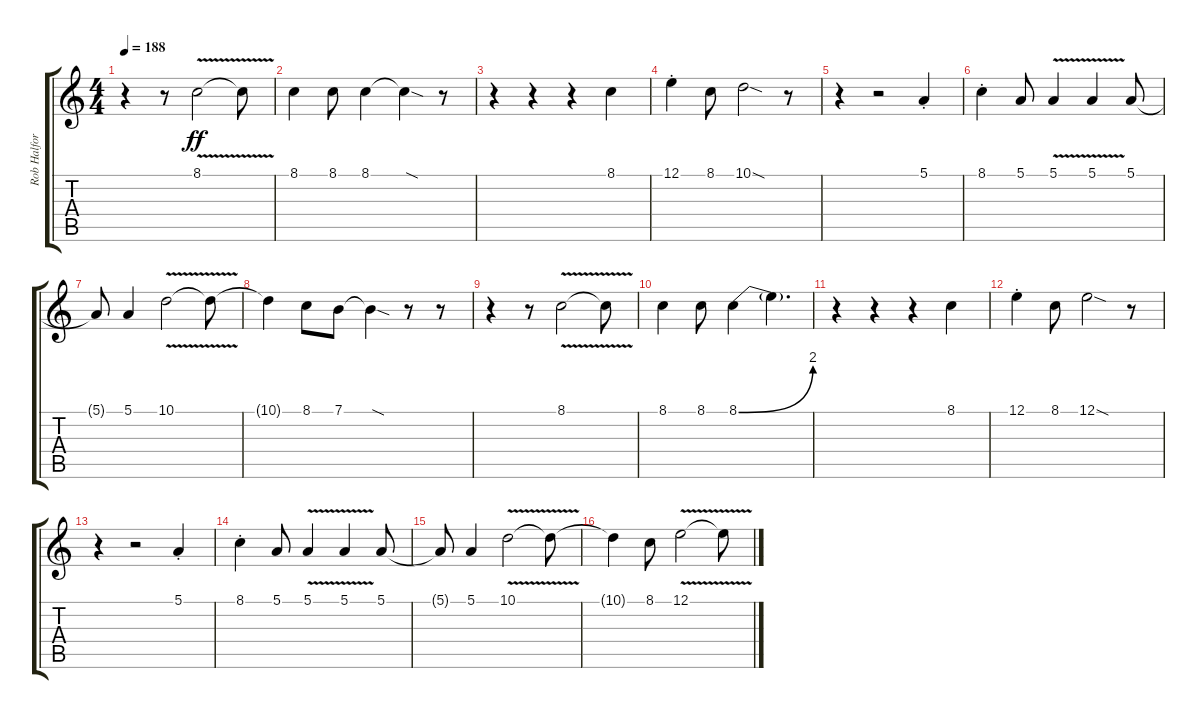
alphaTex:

\track ("Rob Halford" "Rob Halfor") {instrument violin}
\staff {score tabs}
\tuning (E4 B3 G3 D3 A2 E2) {hide}
\ts (4 4)
\tempo 188
\clef g2
\ks c
r.4{dy ff} r.8 8.1{v}.2 8.1{t}.8 |
8.1.4 8.1.8 8.1.4 8.1{sod t}.4 r.8 |
r.4 r.4 r.4 8.1.4 |
12.1{st}.4 8.1.8 10.1{sod}.2 r.8 |
r.4 r.2 5.1{st}.4 |
8.1{st}.4 5.1.8 5.1{v}.4 5.1{v}.4 5.1.8 |
5.1{t}.8 5.1.4 10.1{v}.2 10.1{t}.8 |
10.1{t}.4 8.1.8 7.1.8 7.1{sod t}.4 r.8 r.8 |
r.4 r.8 8.1{v}.2 8.1{t}.8 |
8.1.4 8.1.8 8.1{be (bend 0 0 60 8)}.4 8.1{t}.4{d} |
r.4 r.4 r.4 8.1.4 |
12.1{st}.4 8.1.8 12.1{sod}.2 r.8 |
r.4 r.2 5.1{st}.4 |
8.1{st}.4 5.1.8 5.1{v}.4 5.1{v}.4 5.1.8 |
5.1{t}.8 5.1.4 10.1{v}.2 10.1{t}.8 |
10.1{t}.4 8.1.8 12.1{v}.2 12.1{t}.8
